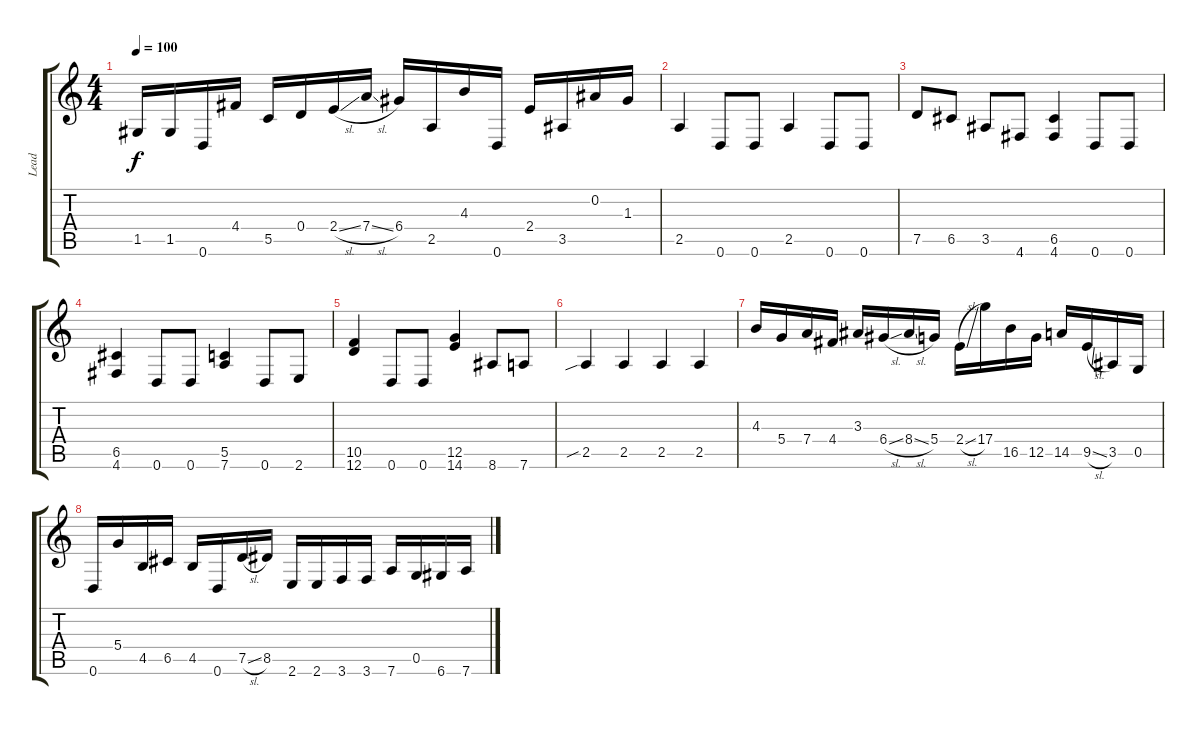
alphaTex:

\track ("Lead" "Lead") {instrument overdrivenguitar}
\staff {score tabs}
\tuning (D4 Bb3 G3 D3 G2 D2) {hide}
\ts (4 4)
\tempo 100
\clef g2
\ks c
1.5.16{dy f} 1.5.16 0.6.16 4.4.16 5.5.16 0.4.16 2.4{sl}.16 7.4{sl}.16 6.4.16 2.5.16 4.3.16 0.6.16 2.4.16 3.5.16 0.2.16 1.3.16 |
2.5.4 0.6.8 0.6.8 2.5.4 0.6.8 0.6.8 |
7.5.8 6.5.8 3.5.8 4.6.8 (6.5 4.6).4 0.6.8 0.6.8 |
(6.5 4.6).4 0.6.8 0.6.8 (5.5 7.6).4 0.6.8 2.6.8 |
(10.5 12.6).4 0.6.8 0.6.8 (12.5 14.6).4 8.6.8 7.6.8 |
2.5{sib}.4 2.5.4 2.5.4 2.5.4 |
4.3.16 5.4.16 7.4.16 4.4.16 3.3.16 6.4{sl}.16 8.4{sl}.16 5.4.16 2.4{sl}.16 17.4.16 16.5.16 12.5.16 14.5.16 9.5{sl}.16 3.5.16 0.5.16 |
0.6.16 5.4.16 4.5.16 6.5.16 4.5.16 0.6.16 7.5{sl}.16 8.5.16 2.6.16 2.6.16 3.6.16 3.6.16 7.6.16 0.5.16 6.6.16 7.6.16
